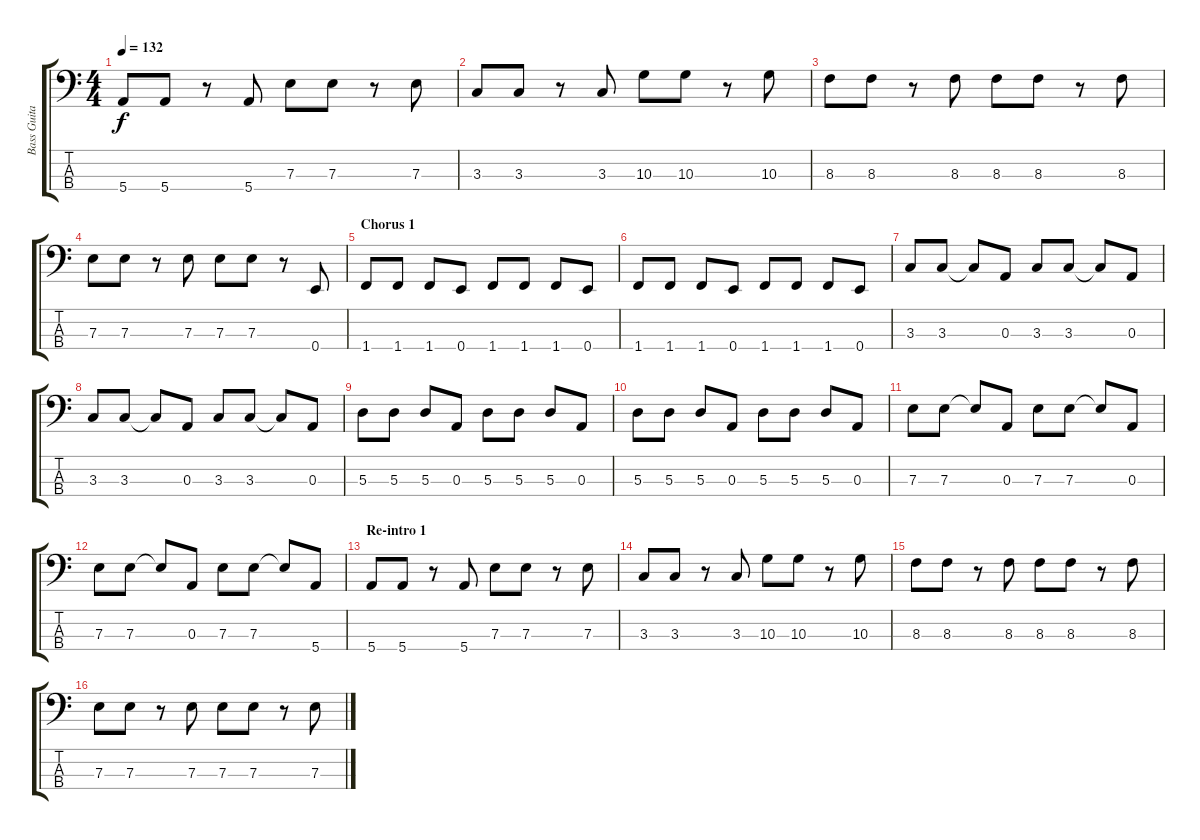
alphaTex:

\track ("Bass Guitar" "Bass Guita") {instrument electricbassfinger}
\staff {score tabs}
\tuning (G2 D2 A1 E1) {hide}
\ts (4 4)
\tempo 132
\clef f4
\ks c
5.4.8{dy f} 5.4.8 r.8 5.4.8 7.3.8 7.3.8 r.8 7.3.8 |
3.3.8 3.3.8 r.8 3.3.8 10.3.8 10.3.8 r.8 10.3.8 |
8.3.8 8.3.8 r.8 8.3.8 8.3.8 8.3.8 r.8 8.3.8 |
7.3.8 7.3.8 r.8 7.3.8 7.3.8 7.3.8 r.8 0.4.8 |
\section ("" "Chorus 1")
1.4.8 1.4.8 1.4.8 0.4.8 1.4.8 1.4.8 1.4.8 0.4.8 |
1.4.8 1.4.8 1.4.8 0.4.8 1.4.8 1.4.8 1.4.8 0.4.8 |
3.3.8 3.3.8 3.3{t}.8 0.3.8 3.3.8 3.3.8 3.3{t}.8 0.3.8 |
3.3.8 3.3.8 3.3{t}.8 0.3.8 3.3.8 3.3.8 3.3{t}.8 0.3.8 |
5.3.8 5.3.8 5.3.8 0.3.8 5.3.8 5.3.8 5.3.8 0.3.8 |
5.3.8 5.3.8 5.3.8 0.3.8 5.3.8 5.3.8 5.3.8 0.3.8 |
7.3.8 7.3.8 7.3{t}.8 0.3.8 7.3.8 7.3.8 7.3{t}.8 0.3.8 |
7.3.8 7.3.8 7.3{t}.8 0.3.8 7.3.8 7.3.8 7.3{t}.8 5.4.8 |
\section ("" "Re-intro 1")
5.4.8 5.4.8 r.8 5.4.8 7.3.8 7.3.8 r.8 7.3.8 |
3.3.8 3.3.8 r.8 3.3.8 10.3.8 10.3.8 r.8 10.3.8 |
8.3.8 8.3.8 r.8 8.3.8 8.3.8 8.3.8 r.8 8.3.8 |
7.3.8 7.3.8 r.8 7.3.8 7.3.8 7.3.8 r.8 7.3.8
